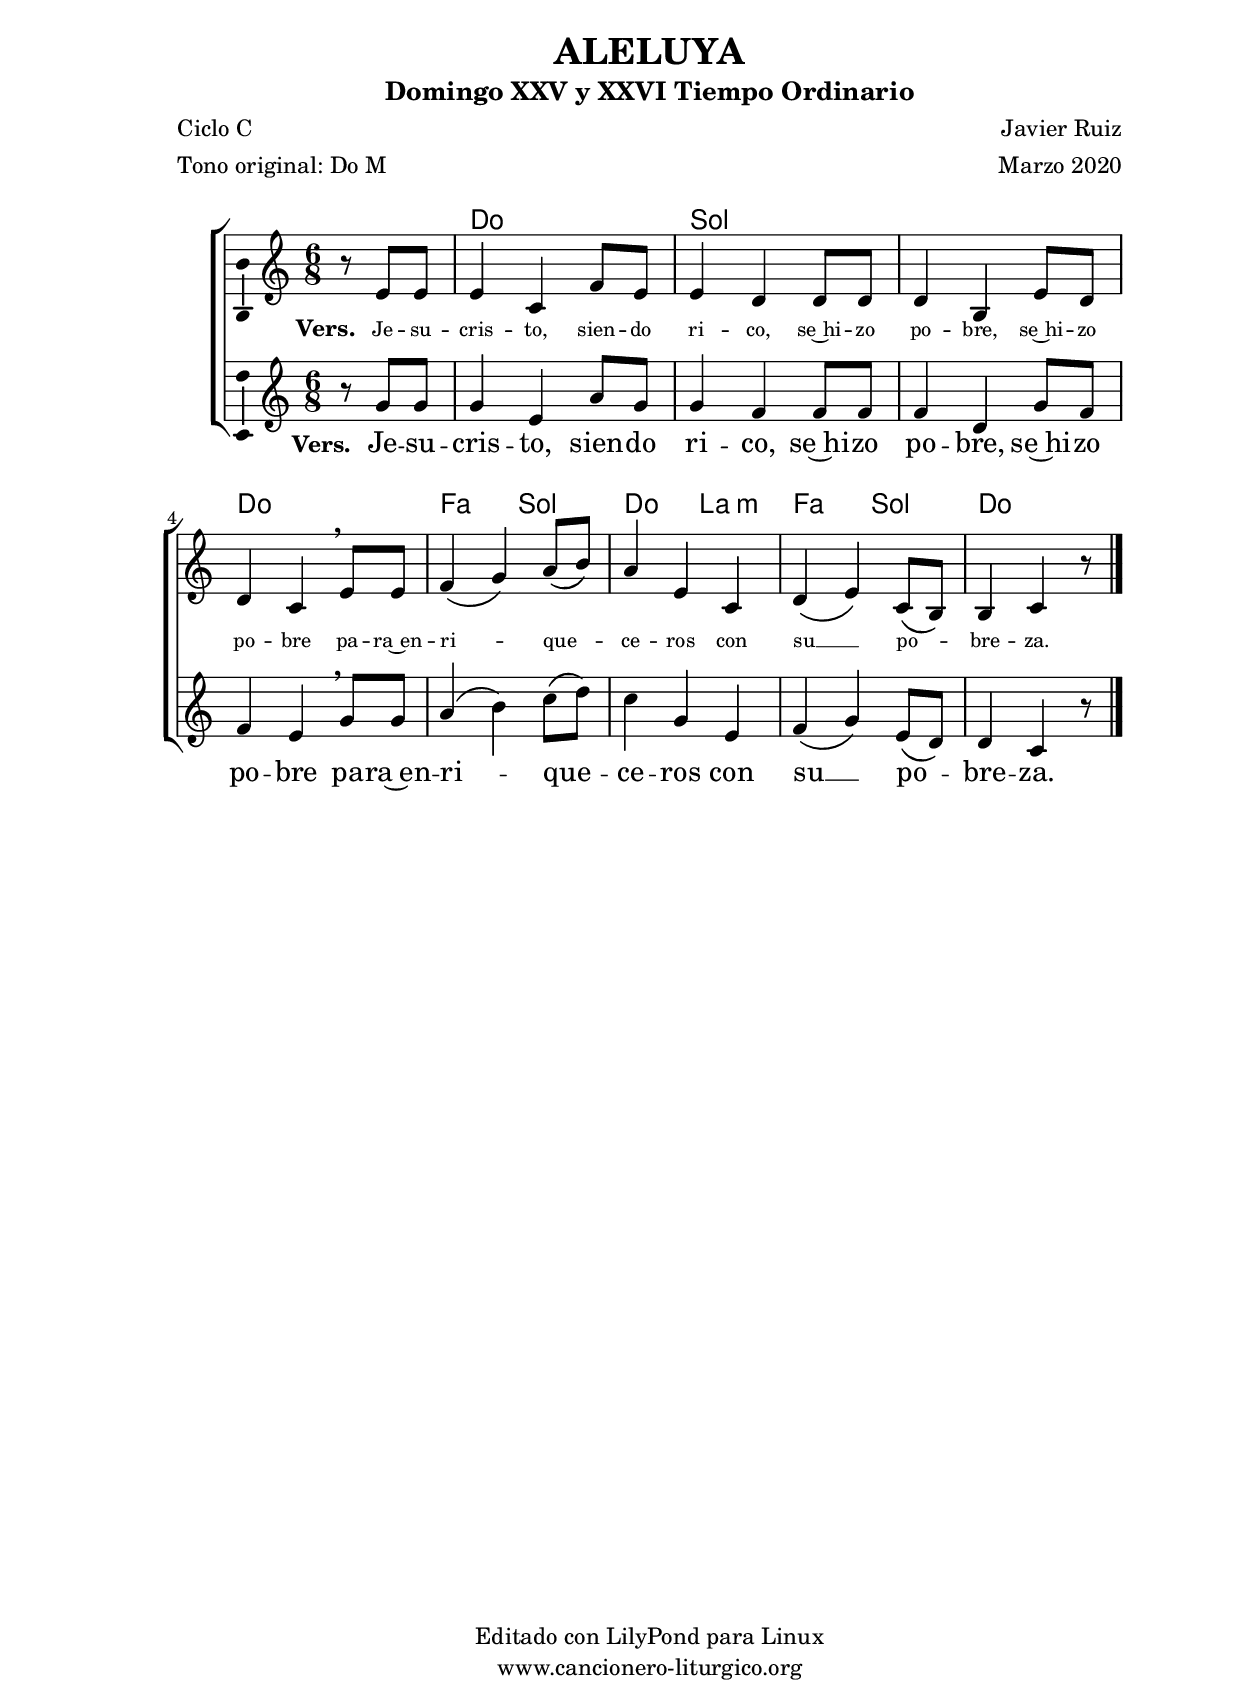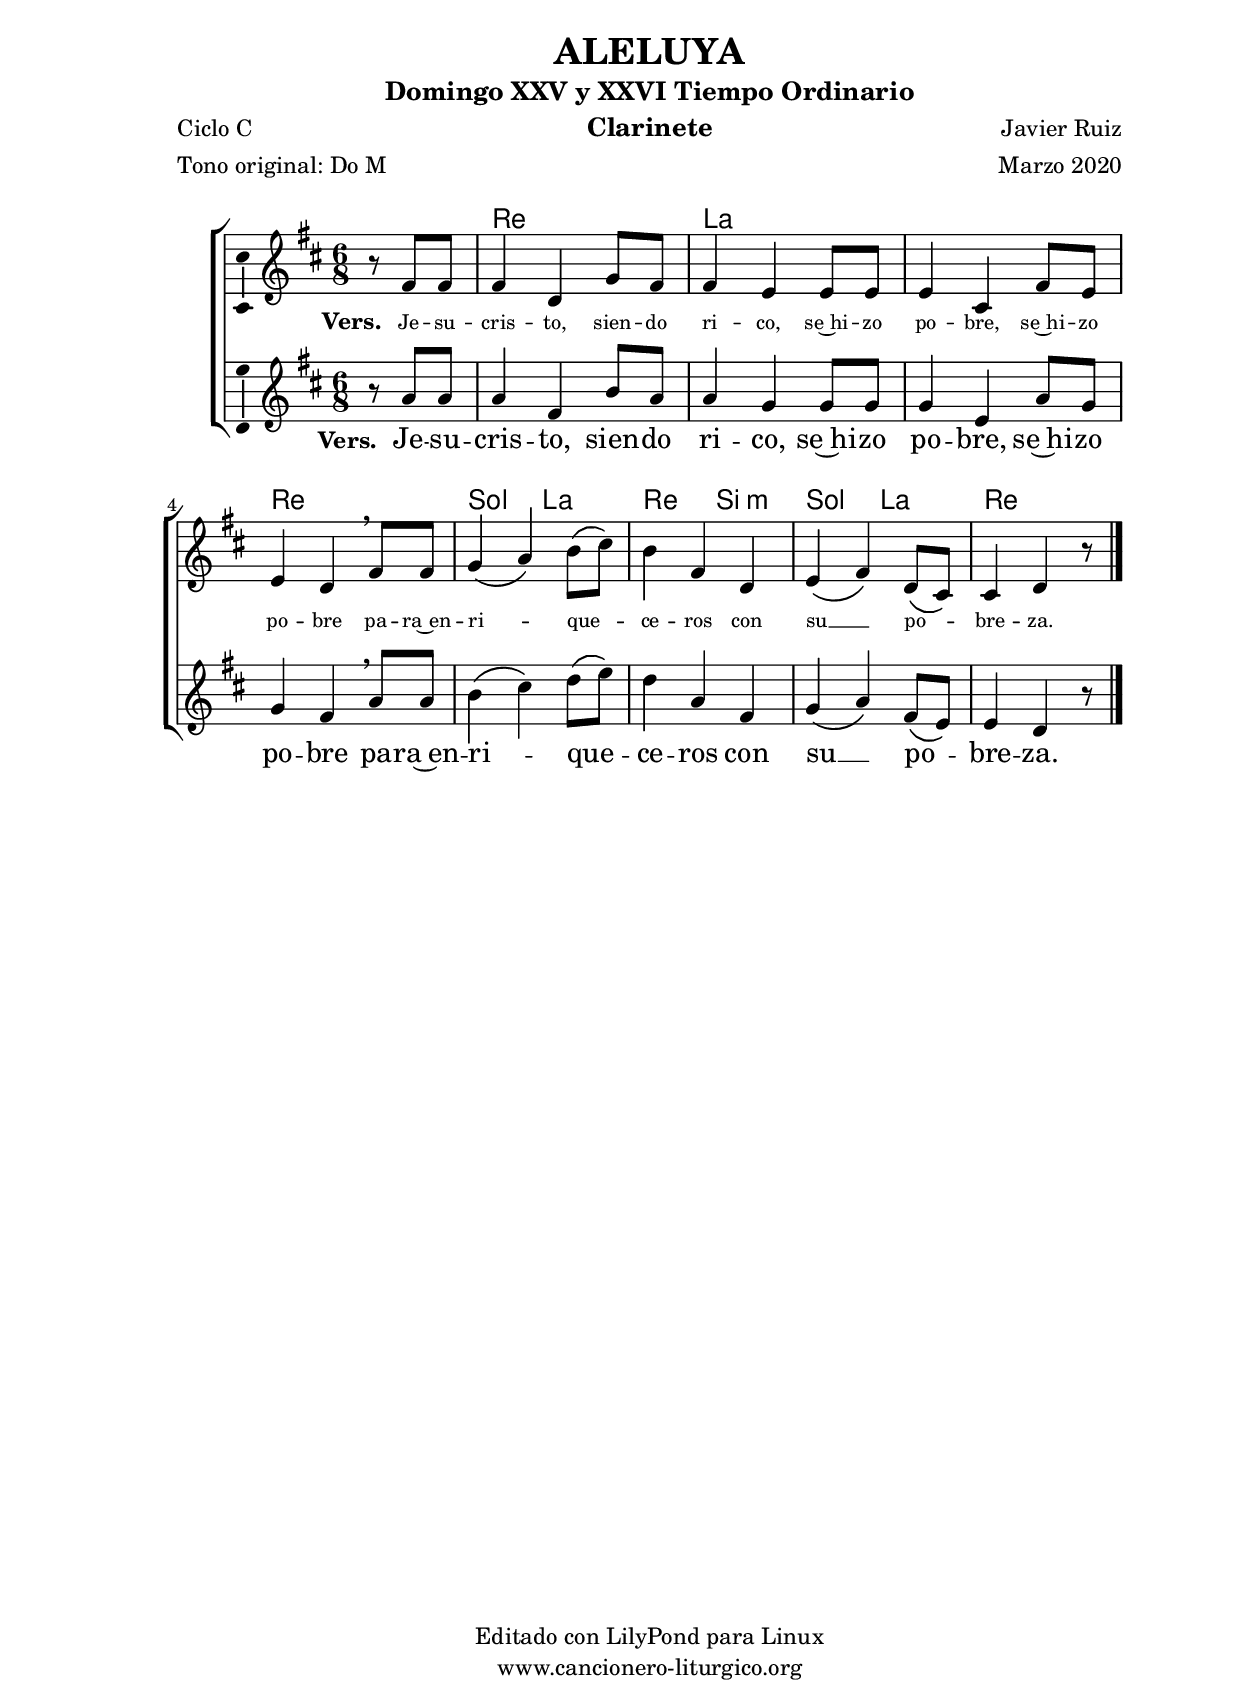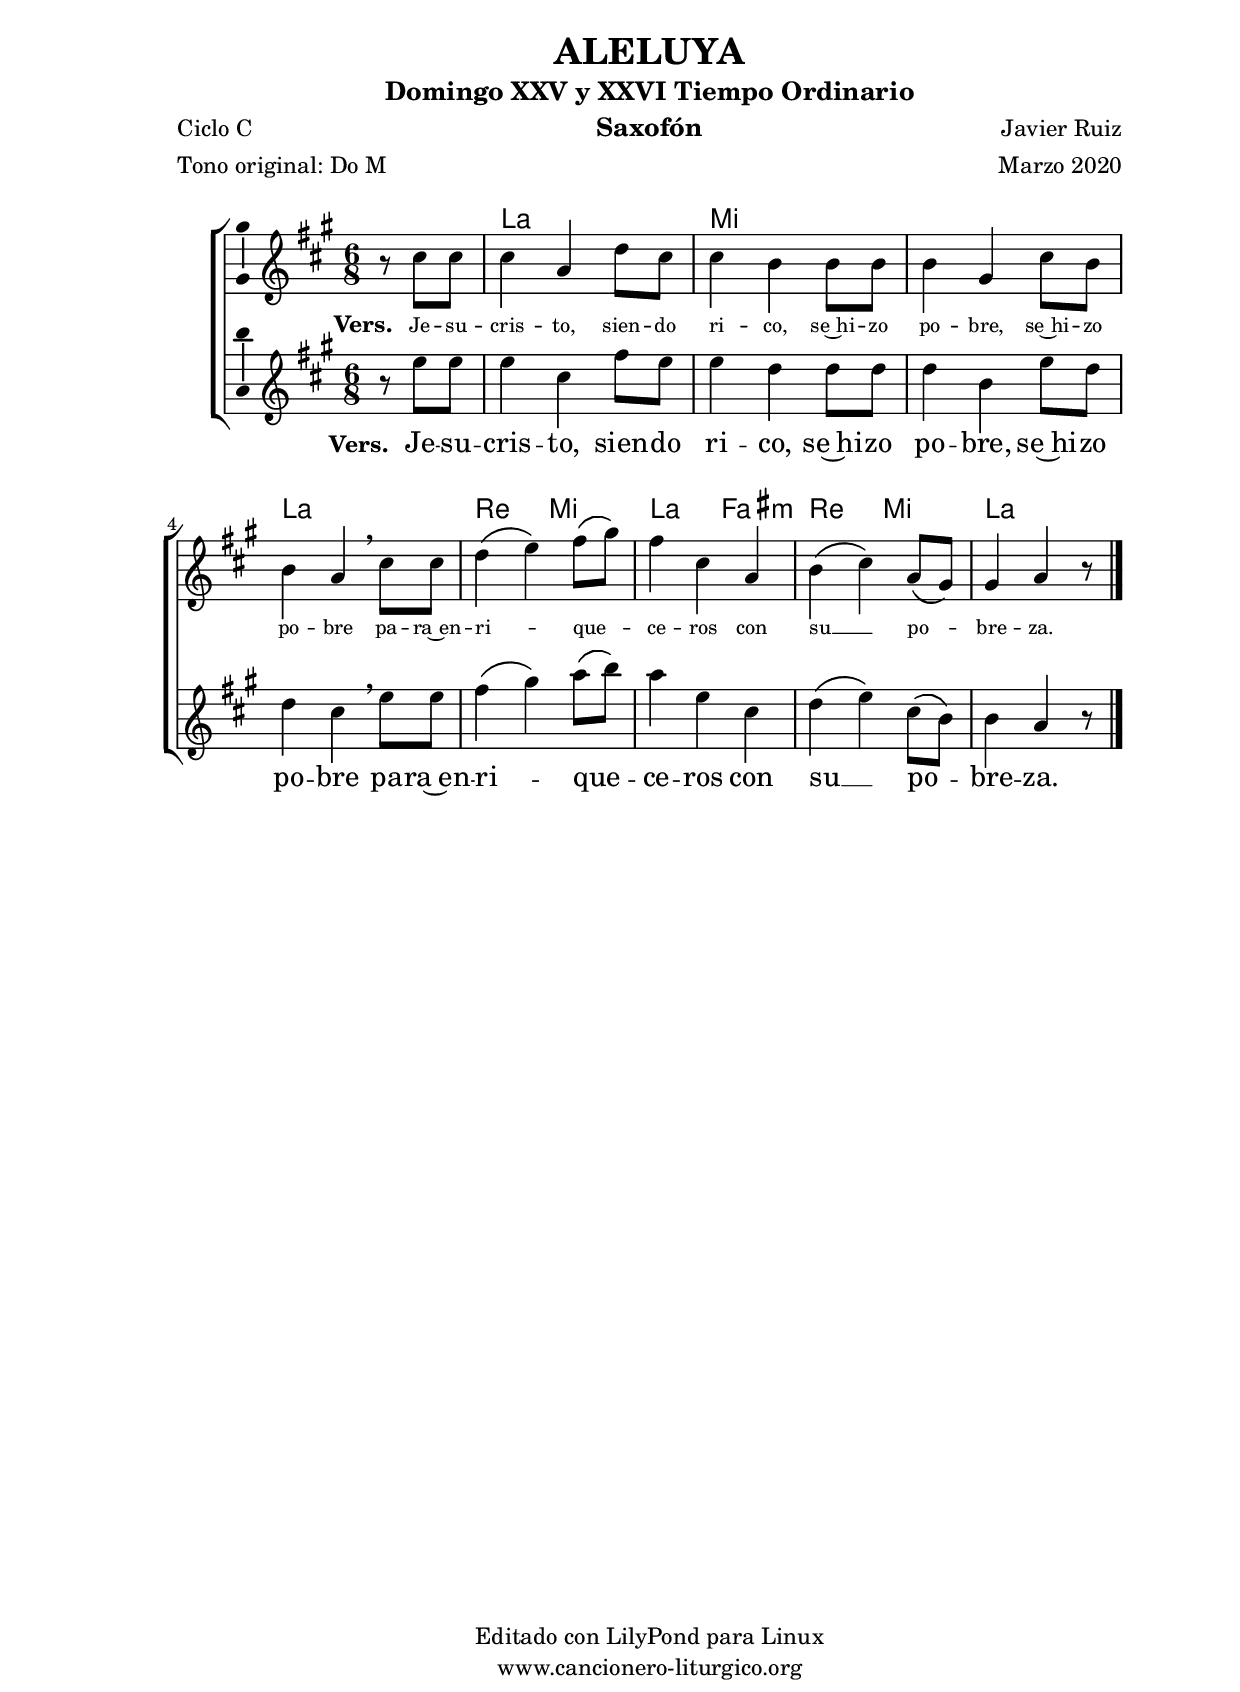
%
%para convertir .midi en .wav:
%timidity filename.midi -Ow -o finename.wav
%
%
%Para convertir de .wav a .mp3:
%lame -h -m j filename.wav
%
%
%para escuchar el midi:
%timidity nombrefichero.midi
%


%versión de lilypond para la que se ha escrito esta partitura:
\version "2.16.0"

	%Tamaño papel
	#(set-default-paper-size "a4")
	%Tamaño partitura
	#(set-global-staff-size 20)
	%No responde al pulsar sobre una nota
	#(ly:set-option 'point-and-click #f)

%parámetros del encabezamiento:
\header {
	title = "ALELUYA"
	subtitle = "Domingo XXV y XXVI Tiempo Ordinario"
	composer = "Javier Ruiz"
	poet = "Ciclo C"
	meter = "Tono original: Do M"
	arranger = "Marzo 2020"
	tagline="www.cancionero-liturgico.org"
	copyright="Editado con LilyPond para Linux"
	}

%parámetros asociados al papel:
\paper  {
	oddHeaderMarkup = \markup {\fill-line { \on-the-fly #not-first-page \fromproperty #'header:title \on-the-fly #not-first-page \fromproperty #'header:composer }}
	evenHeaderMarkup = \markup {\fill-line { \fromproperty #'header:composer \fromproperty #'header:title }}
	#(set-paper-size "a4")
	print-page-number = ##f
	first-page-number = 1
	print-first-page-number = ##f
%	head-separation = 3.0 \cm
	top-margin = 1.5 \cm
%	top-margin = 2.0 \cm
%%%	bottom-margin = 0.5\cm
	bottom-margin = 0.2\cm
	left-margin = 3.0 \cm
	line-width = 16.0 \cm 
	indent = 8\mm
	interscoreline = 2.\mm
	between-system-space = 15\mm
%	para que las partituras no llenen la hoja:
	ragged-bottom = ##t
%	idem para la última hoja:
	ragged-last-bottom = ##f
%	para que las partituras llenen el ancho del papel:
	ragged-last = ##f
	after-title-space = 2.5 \cm
%page-count=2
system-count=2

	%Flexible Vertical Spacing
%	markup-markup-spacing =
%	#'((basic-distance . 15) (minimum-distance . 15) (padding . 3))
	markup-system-spacing =
	#'((basic-distance . 15) (minimum-distance . 15) (padding . 3))
	system-system-spacing =
	#'((basic-distance . 15) (minimum-distance . 15) (padding . 3))
	score-system-spacing =
	#'((basic-distance . 15) (minimum-distance . 15) (padding . 5))
%	top-system-spacing = % header
%	#'((basic-distance . 8) (minimum-distance . 0) (padding . 0))
%	top-markup-spacing =
%	#'((basic-distance . 20) (minimum-distance . 20) (padding . 0))
	last-bottom-spacing = % footer
	#'((basic-distance . 5) (minimum-distance . 5) (padding . 0))
%	score-markup-spacing =
%	#'((basic-distance . 16) (minimum-distance . 13) (padding . 0))

	}


%parámetros que afectan a toda la partitura:
global =  {
	%clave de sol (G):
	\clef G
	%armadura:
%	\transpose ees f
	\key c \major
	\tempo 4.=60
	\set Score.tempoHideNote = ##t
	}


acordes = {
	\italianChords
	\chordmode {
%	\transpose ees f
{

s4.
c4. c g g g g c c f g c a:m f g c c4

	}
	}
}


melodiatrompeta = 
%	\transpose ees f
{

	\relative c''{
	\time 6/8

\partial4.
r4.
r2.
r8 g16 a b c d4.
r2.
r8 c16 d e f g4.
r2.
r8 c,16 b a g a4.
r2.
r8 c16 d c b c4

}
	\bar "|."
	}


melodiatres = 
%	\transpose ees f
{

	\relative c'{
	\time 6/8

\partial4.
r8 e8 e
e4 c4 f8 e
e4 d4 \noBeam d8 d
d4 b4 e8 d
d4 c4 \breathe e8 e
f4 \(g4\) a8 \(b\)
a4 e4 c4
d4 \(e4\) c8 \(b\)
b4 c4 r8

}

	\bar "|."
	}


melodiabajo = 
%	\transpose ees f
{

	%clave de fa (F):
	\clef F

	\relative c{
	\time 6/8

\partial4.
r4.
c4 c8 c4.
g4 g8 g4.
g4 g8 g4.
c4 c8 c4.
f4 f8 g4 g8
c,4 c8 a4 a8
f'4 f8 g4 g8
c,4 c8 c4

}

	\bar "|."
	}


melodia = 
%	\transpose ees f
{

	\relative c'{
	\time 6/8

\partial4.
r8 g'8 g
g4 e4 \noBeam a8 g
g4 f4 \noBeam f8 f
f4 d4 g8 f
f4 e4 \breathe g8 g
a4 \(b\) c8 \([d]\)
c4 g4 \noBeam e4
f4 \(g4\) e8 \(d\)
d4 c4 r8

}

	\bar "|."
	}


texto = \lyricmode {
\set stanza =#"Vers. "
Je -- su -- cris -- to, sien -- do ri -- co,
se~hi -- zo po -- bre,
se~hi -- zo po -- bre pa -- ra~en -- ri -- _ que -- _ ce -- ros
con su __ _ po -- _ bre -- za.
	}

textotres = \lyricmode {
\override LyricText #'font-size = #-1
\set stanza =#"Vers. "
Je -- su -- cris -- to, sien -- do ri -- co,
se~hi -- zo po -- bre,
se~hi -- zo po -- bre pa -- ra~en -- ri -- _ que -- _ ce -- ros
con su __ _ po -- _ bre -- za.
	}


acordesStaff = \context ChordNames = acordesStaff <<
	\set chordChanges = ##t
	\acordes
	>>

voztrompetaStaff = \context Voice = voztrompetaStaff
<<
	\override Staff.StaffSymbol #'staff-space = #(magstep -0.35)
	\set Staff.midiInstrument = #"trumpet"
	\set Staff.midiMinimumVolume = #0.4
	\set Staff.midiMaximumVolume = #0.6
	\global
	\melodiatrompeta
	>>

voztresStaff = \context Voice = voztresStaff
\with {\consists "Ambitus_engraver"}
<<
%	\override Staff.StaffSymbol #'staff-space = #(magstep -0.35)
	\set Staff.midiInstrument = #"violin"
	\set Staff.midiMinimumVolume = #0.6
	\set Staff.midiMaximumVolume = #0.8
	\global
	\relative c' \melodiatres
	>>

vozStaff = \context Voice = vozStaff
\with {\consists "Ambitus_engraver"}
<<
%	\set Staff.instrumentName = ""
%	\set Staff.shortInstrumentName = ""
%	\set Staff.midiInstrument = #"clarinet"
%	\set Staff.midiInstrument = #"cello"
	\set Staff.midiInstrument = #"flute"
%	\set Staff.midiInstrument = #"electric guitar (jazz)"
%	\set Staff.midiInstrument = #"english horn"
%	\set Staff.midiInstrument = #"violin"
%	\set Staff.midiInstrument = #"glockenspiel"
	\set Staff.midiMinimumVolume = #0.8
	\set Staff.midiMaximumVolume = #1.0
	\global
	\melodia
	>>

vozbajoStaff = \context Voice = vozbajoStaff
<<
	\override Staff.StaffSymbol #'staff-space = #(magstep -0.35)
	\set Staff.midiInstrument = #"english horn"
	\set Staff.midiMinimumVolume = #0.6
	\set Staff.midiMaximumVolume = #0.8
	\global
	\melodiabajo
	>>

textoStaff = \context Lyrics = textoStaff <<
	\lyricsto vozStaff \texto
	>>

textotresStaff = \context Lyrics = textotresStaff <<
	\lyricsto voztresStaff \textotres
	>>


\book {
	\score {
		<<
		\context ChoirStaff {
%			\override StaffGroup.SystemStartBracket #'collapse-height = #1
%			\override Score.SystemStartBar #'collapse-height = #1
			<<
			\acordesStaff
%			\voztrompetaStaff
			\voztresStaff
			\textotresStaff
			\vozStaff
			\textoStaff
%			\vozbajoStaff
			>>
			}
		>>
		\layout {
	    		\context {
				\Lyrics
				\override LyricText #'font-size = #2
				}
	   		 \context {
				\Score
				\override StaffSymbol #'staff-space = #(magstep +3)
				}
			}
		}
	\score {
		\unfoldRepeats
		<<
		\context ChoirStaff {
			<<
			\acordesStaff
			\voztrompetaStaff
			\voztresStaff
			\vozStaff
			\vozbajoStaff
			>>
			}
		>>
		\midi {
	  		\context {
	  			\Score
				tempoWholesPerMinute = #(ly:make-moment 70 4)
				}
			}
		}
	}


%Partitura para clarinete
#(define output-suffix "C")
\book {
	\header{
		instrument = "Clarinete"
		}
	\score {
		<<
		\context ChoirStaff {
%			\override StaffGroup.SystemStartBracket #'collapse-height = #1
%			\override Score.SystemStartBar #'collapse-height = #1
\transpose c d
			<<
			\acordesStaff
%			\voztrompetaStaff
			\voztresStaff
			\textotresStaff
			\vozStaff
			\textoStaff
%			\vozbajoStaff
			>>
			}
		>>
		\layout {
	    		\context {
				\Lyrics
				\override LyricText #'font-size = #2
				}
	   		 \context {
				\Score
				\override StaffSymbol #'staff-space = #(magstep +3)
				}
			}
		}
	}


%Partitura para saxofón
#(define output-suffix "S")
\book {
	\header{
		instrument = "Saxofón"
		}
	\score {
		<<
		\context ChoirStaff {
%			\override StaffGroup.SystemStartBracket #'collapse-height = #1
%			\override Score.SystemStartBar #'collapse-height = #1
\transpose c a
			<<
			\acordesStaff
%			\voztrompetaStaff
			\voztresStaff
			\textotresStaff
			\vozStaff
			\textoStaff
%			\vozbajoStaff
			>>
			}
		>>
		\layout {
	    		\context {
				\Lyrics
				\override LyricText #'font-size = #2
				}
	   		 \context {
				\Score
				\override StaffSymbol #'staff-space = #(magstep +3)
				}
			}
		}
	}


